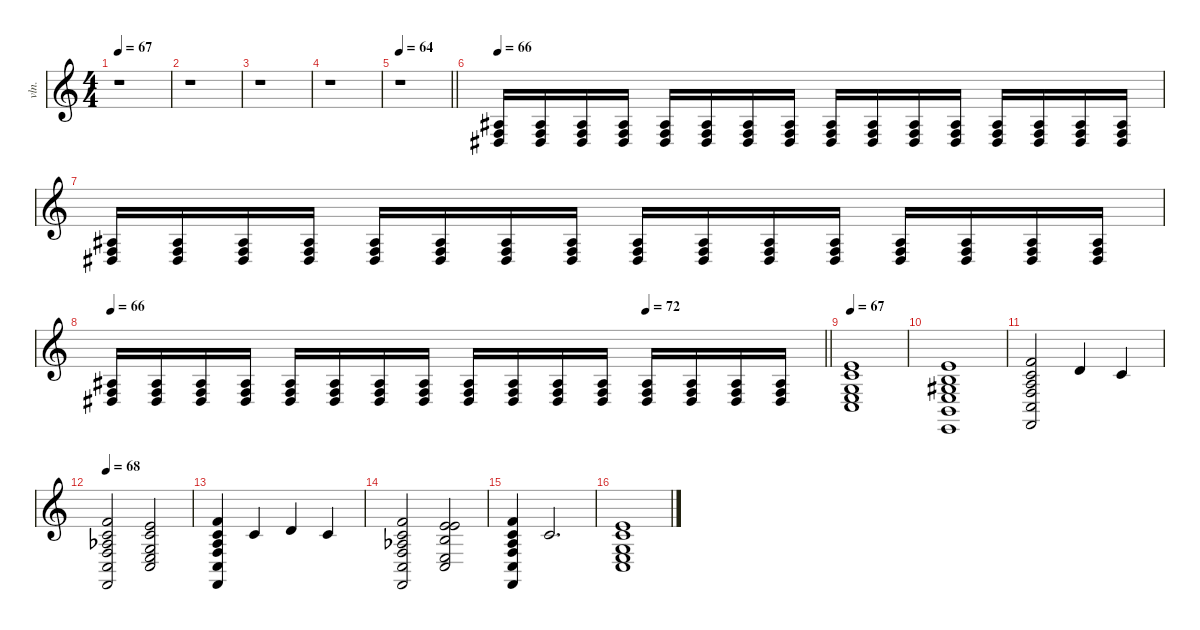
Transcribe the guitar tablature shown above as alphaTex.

\defaultSystemsLayout 4
\hideDynamics
\bracketExtendMode groupsimilarinstruments
\otherSystemsTrackNameOrientation horizontal
\track ("Keys2" "vln.") {defaultSystemsLayout 8 instrument synthstrings1}
\staff {score}
\tuning (E4 B3 G3 D3 A2 E2)
\ts (4 4)
\tempo 67
\clef g2
\ks c
r.1{dy mp beam Down} |
r.1{beam Down} |
r.1{beam Down} |
r.1{beam Down} |
\tempo 64
\barLineRight lightlight
r.1{beam Down} |
\tempo 66
(3.3{acc #} 3.4 6.5{acc #}).16{beam Up} (3.3{acc #} 3.4 6.5{acc #}).16{beam Up} (3.3{acc #} 3.4 6.5{acc #}).16{beam Up} (3.3{acc #} 3.4 6.5{acc #}).16{beam Up} (3.3{acc #} 3.4 6.5{acc #}).16{beam Up} (3.3{acc #} 3.4 6.5{acc #}).16{beam Up} (3.3{acc #} 3.4 6.5{acc #}).16{beam Up} (3.3{acc #} 3.4 6.5{acc #}).16{beam Up} (3.3{acc #} 3.4 6.5{acc #}).16{beam Up} (3.3{acc #} 3.4 6.5{acc #}).16{beam Up} (3.3{acc #} 3.4 6.5{acc #}).16{beam Up} (3.3{acc #} 3.4 6.5{acc #}).16{beam Up} (3.3{acc #} 3.4 6.5{acc #}).16{beam Up} (3.3{acc #} 3.4 6.5{acc #}).16{beam Up} (3.3{acc #} 3.4 6.5{acc #}).16{beam Up} (3.3{acc #} 3.4 6.5{acc #}).16{beam Up} |
(3.3{acc #} 3.4 6.5{acc #}).16{beam Up} (3.3{acc #} 3.4 6.5{acc #}).16{beam Up} (3.3{acc #} 3.4 6.5{acc #}).16{beam Up} (3.3{acc #} 3.4 6.5{acc #}).16{beam Up} (3.3{acc #} 3.4 6.5{acc #}).16{beam Up} (3.3{acc #} 3.4 6.5{acc #}).16{beam Up} (3.3{acc #} 3.4 6.5{acc #}).16{beam Up} (3.3{acc #} 3.4 6.5{acc #}).16{beam Up} (3.3{acc #} 3.4 6.5{acc #}).16{beam Up} (3.3{acc #} 3.4 6.5{acc #}).16{beam Up} (3.3{acc #} 3.4 6.5{acc #}).16{beam Up} (3.3{acc #} 3.4 6.5{acc #}).16{dy mf beam Up} (3.3{acc #} 3.4 6.5{acc #}).16{beam Up} (3.3{acc #} 3.4 6.5{acc #}).16{beam Up} (3.3{acc #} 3.4 6.5{acc #}).16{beam Up} (3.3{acc #} 3.4 6.5{acc #}).16{beam Up} |
\tempo 66
\tempo (72 0.75)
\barLineRight lightlight
(3.3{acc #} 3.4 6.5{acc #}).16{beam Up} (3.3{acc #} 3.4 6.5{acc #}).16{beam Up} (3.3{acc #} 3.4 6.5{acc #}).16{beam Up} (3.3{acc #} 3.4 6.5{acc #}).16{beam Up} (3.3{acc #} 3.4 6.5{acc #}).16{beam Up} (3.3{acc #} 3.4 6.5{acc #}).16{beam Up} (3.3{acc #} 3.4 6.5{acc #}).16{beam Up} (3.3{acc #} 3.4 6.5{acc #}).16{beam Up} (3.3{acc #} 3.4 6.5{acc #}).16{beam Up} (3.3{acc #} 3.4 6.5{acc #}).16{beam Up} (3.3{acc #} 3.4 6.5{acc #}).16{beam Up} (3.3{acc #} 3.4 6.5{acc #}).16{beam Up} (3.3{acc #} 3.4 6.5{acc #}).16{beam Up} (3.3{acc #} 3.4 6.5{acc #}).16{beam Up} (3.3{acc #} 3.4 6.5{acc #}).16{beam Up} (3.3{acc #} 3.4 6.5{acc #}).16{beam Up} |
\tempo 67
(0.1 1.2 0.3 2.4 3.5).1{dy f beam Up} |
(0.1 0.2 1.3{acc #} 2.4 2.5 0.6).1{dy mf beam Up} |
(1.1 1.2 2.3 3.4 3.5 1.6).2{beam Up} 3.2.4{dy f beam Up} 1.2.4{dy mf beam Up} |
\tempo 68
(1.1 1.2 1.3{acc b} 3.4 3.5 1.6).2{beam Up} (0.1 1.2 0.3 2.4 3.5).2{dy f beam Up} |
(1.1 1.2 2.3 3.4 3.5 1.6).4{dy mf beam Up} 1.2.4{dy f beam Up} 3.2.4{dy mf beam Up} 1.2.4{beam Up} |
(1.1 1.2 1.3{acc b} 3.4 3.5 1.6).2{beam Up} (0.1 0.2 9.3 2.4 3.5).2{dy f beam Up} |
(1.1 1.2 2.3 3.4 3.5 1.6).4{dy mf beam Up} 1.2.2{d dy f beam Up} |
(0.1 1.2 0.3 2.4 3.5).1{beam Up}
